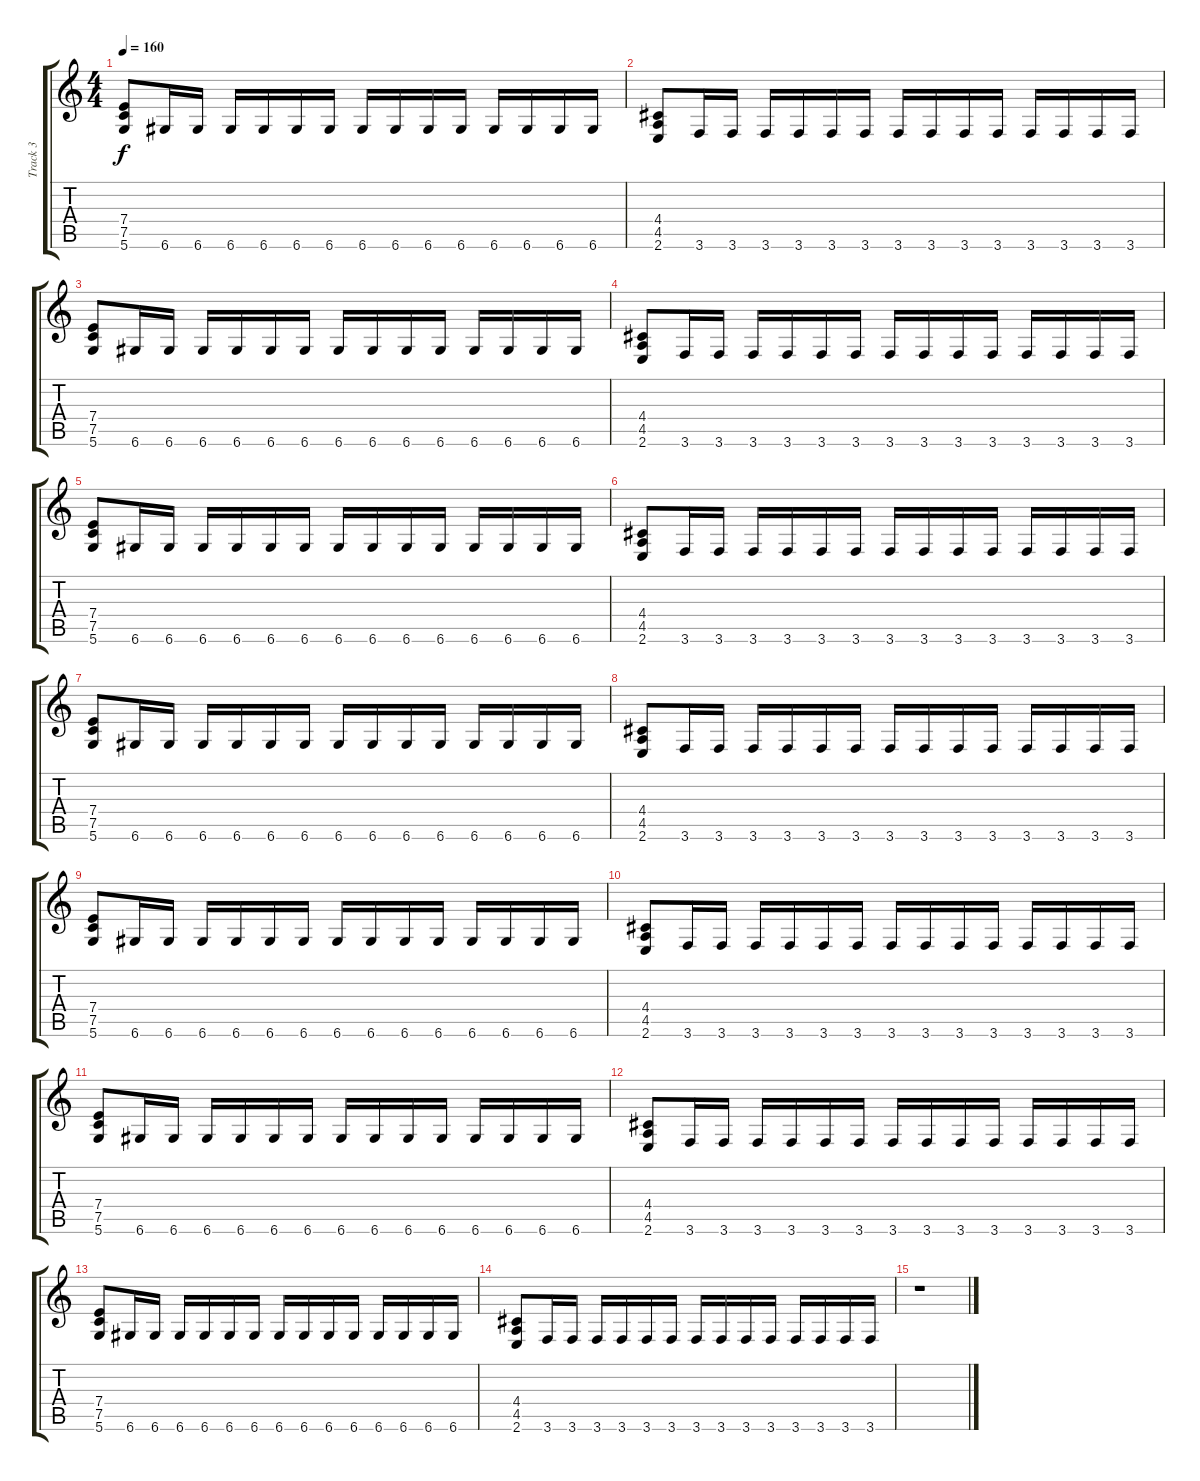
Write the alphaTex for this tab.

\track ("Track 3" "Track 3") {instrument overdrivenguitar}
\staff {score tabs}
\tuning (D4 G3 C3 F2 A2 D2) {hide}
\ts (4 4)
\tempo 160
\clef g2
\ks c
(7.4 7.5 5.6).8{dy f} 6.6.16 6.6.16 6.6.16 6.6.16 6.6.16 6.6.16 6.6.16 6.6.16 6.6.16 6.6.16 6.6.16 6.6.16 6.6.16 6.6.16 |
(4.4 4.5 2.6).8 3.6.16 3.6.16 3.6.16 3.6.16 3.6.16 3.6.16 3.6.16 3.6.16 3.6.16 3.6.16 3.6.16 3.6.16 3.6.16 3.6.16 |
(7.4 7.5 5.6).8 6.6.16 6.6.16 6.6.16 6.6.16 6.6.16 6.6.16 6.6.16 6.6.16 6.6.16 6.6.16 6.6.16 6.6.16 6.6.16 6.6.16 |
(4.4 4.5 2.6).8 3.6.16 3.6.16 3.6.16 3.6.16 3.6.16 3.6.16 3.6.16 3.6.16 3.6.16 3.6.16 3.6.16 3.6.16 3.6.16 3.6.16 |
(7.4 7.5 5.6).8 6.6.16 6.6.16 6.6.16 6.6.16 6.6.16 6.6.16 6.6.16 6.6.16 6.6.16 6.6.16 6.6.16 6.6.16 6.6.16 6.6.16 |
(4.4 4.5 2.6).8 3.6.16 3.6.16 3.6.16 3.6.16 3.6.16 3.6.16 3.6.16 3.6.16 3.6.16 3.6.16 3.6.16 3.6.16 3.6.16 3.6.16 |
(7.4 7.5 5.6).8 6.6.16 6.6.16 6.6.16 6.6.16 6.6.16 6.6.16 6.6.16 6.6.16 6.6.16 6.6.16 6.6.16 6.6.16 6.6.16 6.6.16 |
(4.4 4.5 2.6).8 3.6.16 3.6.16 3.6.16 3.6.16 3.6.16 3.6.16 3.6.16 3.6.16 3.6.16 3.6.16 3.6.16 3.6.16 3.6.16 3.6.16 |
(7.4 7.5 5.6).8 6.6.16 6.6.16 6.6.16 6.6.16 6.6.16 6.6.16 6.6.16 6.6.16 6.6.16 6.6.16 6.6.16 6.6.16 6.6.16 6.6.16 |
(4.4 4.5 2.6).8 3.6.16 3.6.16 3.6.16 3.6.16 3.6.16 3.6.16 3.6.16 3.6.16 3.6.16 3.6.16 3.6.16 3.6.16 3.6.16 3.6.16 |
(7.4 7.5 5.6).8 6.6.16 6.6.16 6.6.16 6.6.16 6.6.16 6.6.16 6.6.16 6.6.16 6.6.16 6.6.16 6.6.16 6.6.16 6.6.16 6.6.16 |
(4.4 4.5 2.6).8 3.6.16 3.6.16 3.6.16 3.6.16 3.6.16 3.6.16 3.6.16 3.6.16 3.6.16 3.6.16 3.6.16 3.6.16 3.6.16 3.6.16 |
(7.4 7.5 5.6).8 6.6.16 6.6.16 6.6.16 6.6.16 6.6.16 6.6.16 6.6.16 6.6.16 6.6.16 6.6.16 6.6.16 6.6.16 6.6.16 6.6.16 |
(4.4 4.5 2.6).8 3.6.16 3.6.16 3.6.16 3.6.16 3.6.16 3.6.16 3.6.16 3.6.16 3.6.16 3.6.16 3.6.16 3.6.16 3.6.16 3.6.16 |
r.1
